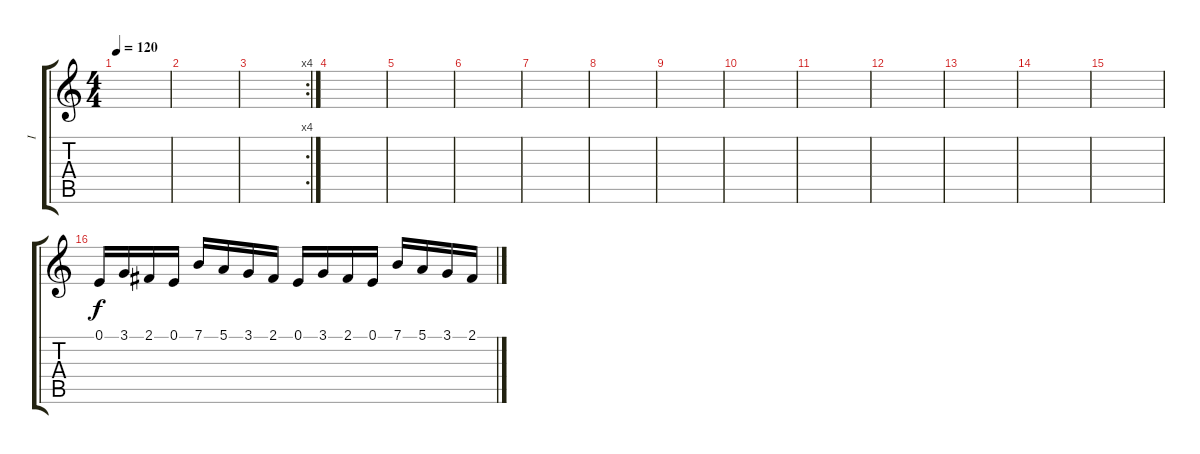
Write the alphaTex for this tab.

\track ("I" "I") {instrument flute}
\staff {score tabs}
\tuning (E4 B3 G3 D3 A2 E2) {hide}
\ts (4 4)
\tempo 120
\clef g2
\ks c
|
|
\rc 4
|
|
|
|
|
|
|
|
|
|
|
|
|
0.1.16 3.1.16 2.1.16 0.1.16 7.1.16 5.1.16 3.1.16 2.1.16 0.1.16 3.1.16 2.1.16 0.1.16 7.1.16 5.1.16 3.1.16 2.1.16
